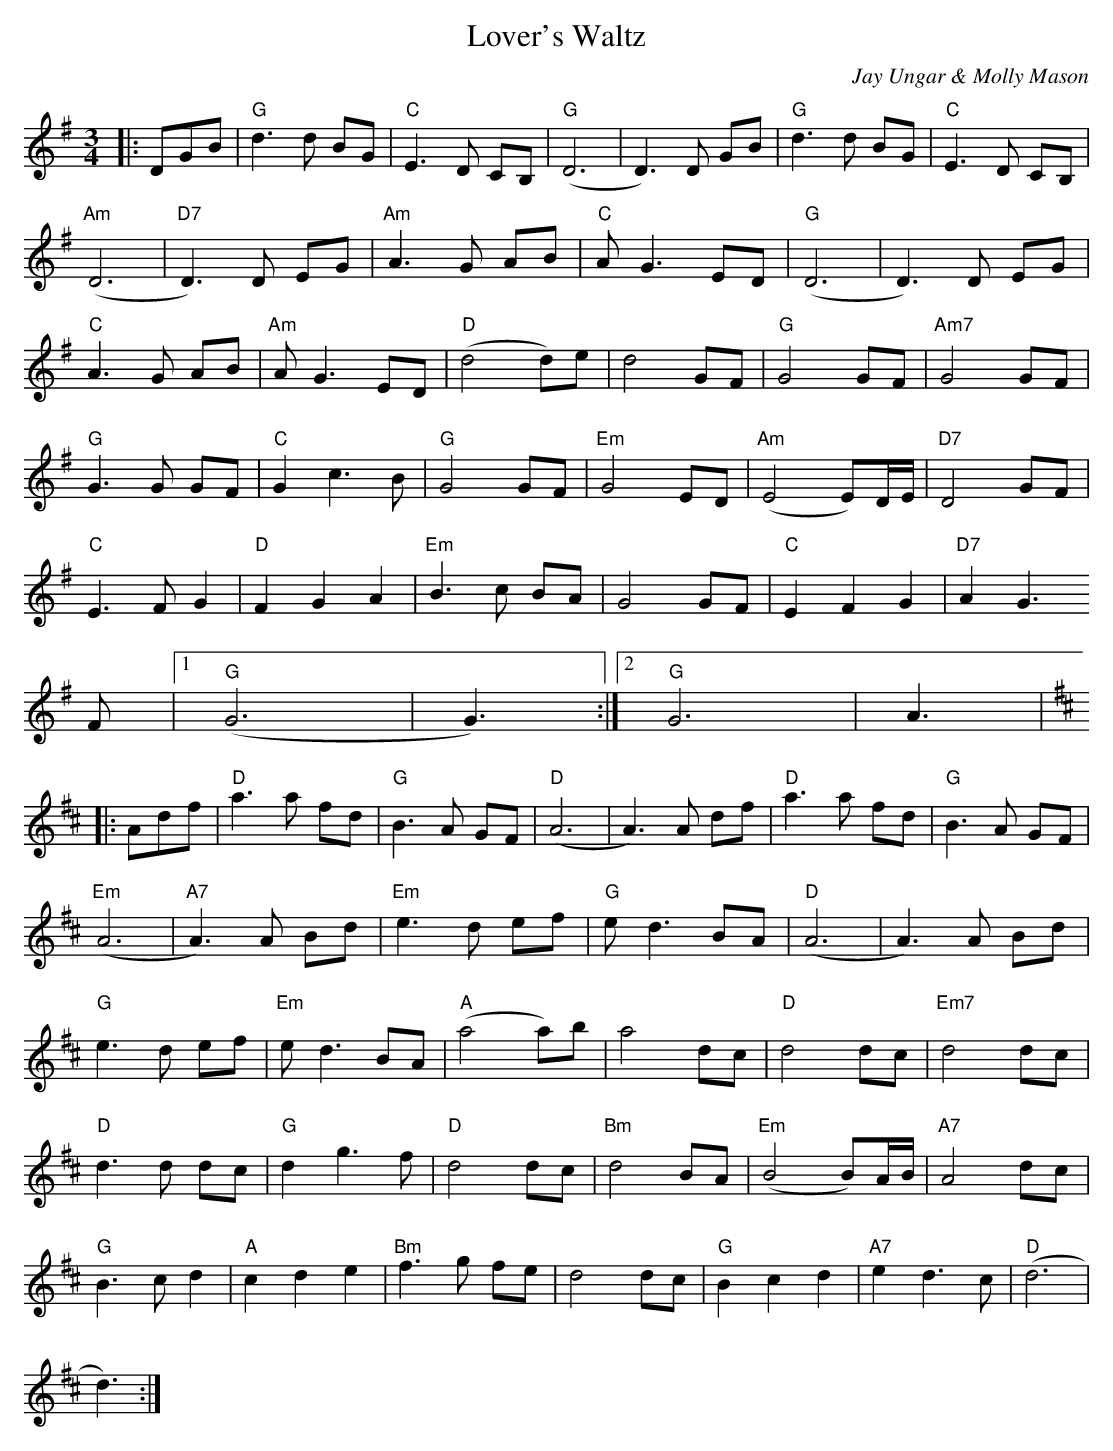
X:1
T: Lover's Waltz
M:3/4
L:1/8
C:Jay Ungar & Molly Mason
K:G
|:DGB|"G"d3 d BG|"C"E3 D CB,|"G"(D6|D3) D GB|"G"d3 d BG|"C"E3 D CB,|
"Am"(D6|"D7"D3) D EG|"Am"A3 G AB|"C"A G3 ED|"G"(D6|D3) D EG|
"C"A3 G AB|"Am"A G3 ED|"D"(d4 d)e|d4 GF|"G"G4 GF|"Am7"G4 GF|
"G"G3 G GF|"C"G2 c3 B|"G"G4 GF|"Em"G4 ED|"Am"(E4 E)D/2E/2|"D7"D4 GF|
"C"E3 F G2|"D"F2 G2 A2|"Em"B3 c BA|G4 GF|"C"E2 F2 G2|"D7"A2 G3
F|1"G"(G6|G3):|2 "G"G6|A3|
K:D
|:Adf|"D"a3 a fd|"G"B3 A GF|"D"(A6|A3) A df|"D"a3 a fd|"G"B3 A GF|
"Em"(A6|"A7"A3)A Bd|"Em"e3 d ef|"G"e d3 BA|"D"(A6|A3) A Bd|
"G"e3 d ef|"Em"e d3 BA|"A"(a4 a)b|a4 dc|"D"d4 dc|"Em7"d4 dc|
"D"d3 d dc|"G"d2 g3 f|"D"d4 dc|"Bm"d4 BA|"Em"(B4 B)A/2B/2|"A7"A4 dc|
"G"B3 c d2|"A"c2 d2 e2|"Bm"f3 g fe|d4 dc|"G"B2 c2 d2|"A7"e2 d3 c|"D"(d6|
d3):|
